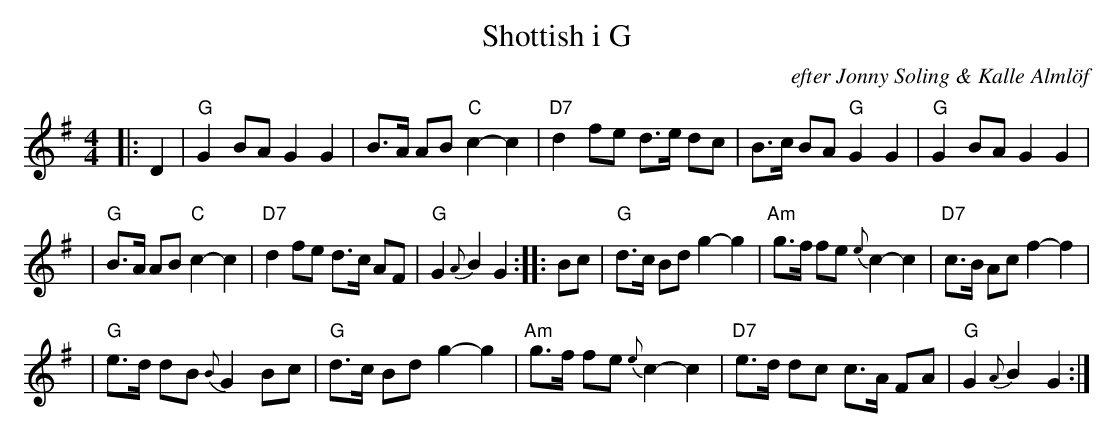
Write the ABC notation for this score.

X:1
T: Shottish i G
O: efter Jonny Soling & Kalle Alml\"of
M: 4/4
L: 1/8
K: G
|: D2 \
| "G"G2 BA G2 G2 \
| B>A AB "C"c2- c2 \
| "D7"d2 fe d>e dc \
| B>c BA "G"G2 G2 \
| "G"G2 BA G2 G2 |
| "G"B>A AB "C"c2- c2 \
| "D7"d2 fe d>c AF \
| "G"G2 {A}B2 G2 \
:: Bc \
| "G"d>c Bd g2- g2 \
| "Am"g>f fe {e}c2- c2 \
| "D7"c>B Ac f2- f2 |
| "G"e>d dB {B}G2 Bc \
| "G"d>c Bd g2- g2 \
| "Am"g>f fe {e}c2- c2 \
| "D7"e>d dc c>A FA \
| "G"G2 {A}B2 G2 :|
